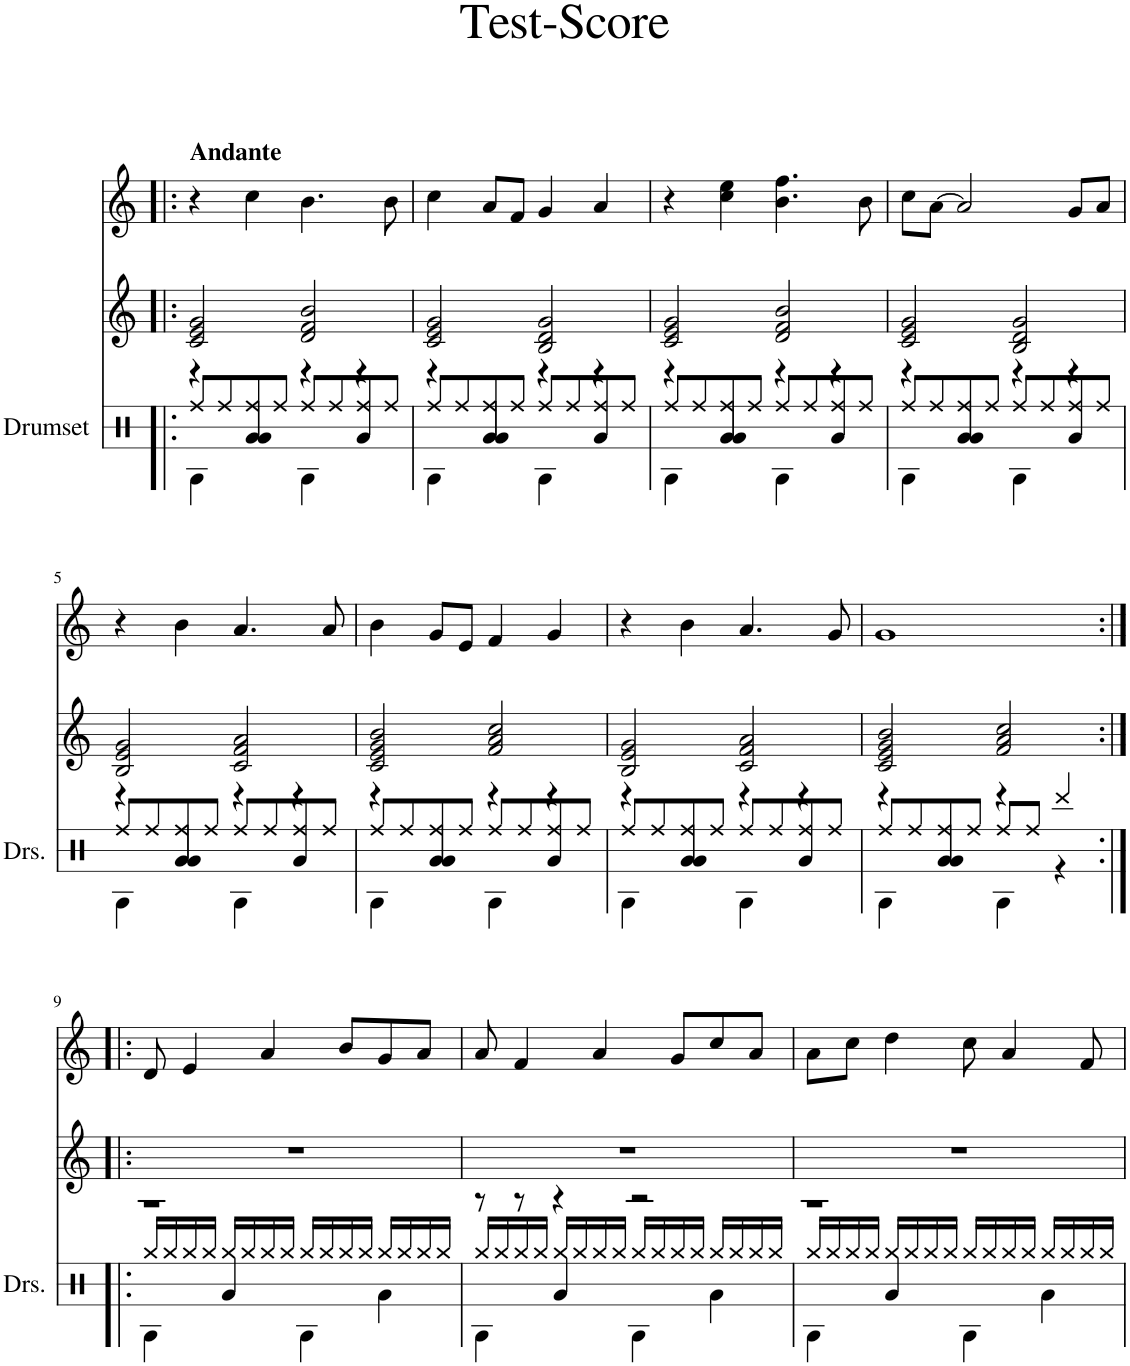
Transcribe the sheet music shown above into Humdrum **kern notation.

**kern	**kern	**kern
*part3	*part2	*part1
*staff3	*staff2	*staff1
*I"Drumset	*I"Piano	*I"Acoustic Guitar
*I'Drs.	*I'Pno	*I'Ac Gtr
*stria3	*	*
*clefX	*clefG2	*clefG2
*	*	*Trd7c12
*k[]	*k[]	*k[]
=1!|:	=1!|:	=1!|:
*^	*	*
*	*^	*	*
!	!	!	!	!LO:TX:a:B:t=Andante
4r	4Rd\	8Rdd/L	2c/ 2e/ 2g/	4r
.	.	8Rdd/	.	.
4Ra/	4Ra/	8Rdd/	.	4cc\
.	.	8Rdd/J	.	.
4r	4Rd\	8Rdd/L	2d/ 2f/ 2b/	4.b\
.	.	8Rdd/	.	.
4Ra/	4r	8Rdd/	.	.
.	.	8Rdd/J	.	8b\
=2	=2	=2	=2	=2
4r	4Rd\	8Rdd/L	2c/ 2e/ 2g/	4cc\
.	.	8Rdd/	.	.
4Ra/	4Ra/	8Rdd/	.	8a/L
.	.	8Rdd/J	.	8f/J
4r	4Rd\	8Rdd/L	2B/ 2d/ 2g/	4g/
.	.	8Rdd/	.	.
4Ra/	4r	8Rdd/	.	4a/
.	.	8Rdd/J	.	.
=3	=3	=3	=3	=3
4r	4Rd\	8Rdd/L	2c/ 2e/ 2g/	4r
.	.	8Rdd/	.	.
4Ra/	4Ra/	8Rdd/	.	4cc\ 4ee\
.	.	8Rdd/J	.	.
4r	4Rd\	8Rdd/L	2d/ 2f/ 2b/	4.b\ 4.ff\
.	.	8Rdd/	.	.
4Ra/	4r	8Rdd/	.	.
.	.	8Rdd/J	.	8b\
=4	=4	=4	=4	=4
4r	4Rd\	8Rdd/L	2c/ 2e/ 2g/	8cc\L
.	.	8Rdd/	.	[8a\J
4Ra/	4Ra/	8Rdd/	.	2a/]
.	.	8Rdd/J	.	.
4r	4Rd\	8Rdd/L	2B/ 2d/ 2g/	.
.	.	8Rdd/	.	.
4Ra/	4r	8Rdd/	.	8g/L
.	.	8Rdd/J	.	8a/J
!!LO:LB:g=z
=5	=5	=5	=5	=5
4r	4Rd\	8Rdd/L	2B/ 2e/ 2g/	4r
.	.	8Rdd/	.	.
4Ra/	4Ra/	8Rdd/	.	4b\
.	.	8Rdd/J	.	.
4r	4Rd\	8Rdd/L	2c/ 2f/ 2a/	4.a/
.	.	8Rdd/	.	.
4Ra/	4r	8Rdd/	.	.
.	.	8Rdd/J	.	8a/
=6	=6	=6	=6	=6
4r	4Rd\	8Rdd/L	2c/ 2e/ 2g/ 2b/	4b\
.	.	8Rdd/	.	.
4Ra/	4Ra/	8Rdd/	.	8g/L
.	.	8Rdd/J	.	8e/J
4r	4Rd\	8Rdd/L	2f/ 2a/ 2cc/	4f/
.	.	8Rdd/	.	.
4Ra/	4r	8Rdd/	.	4g/
.	.	8Rdd/J	.	.
=7	=7	=7	=7	=7
4r	4Rd\	8Rdd/L	2B/ 2e/ 2g/	4r
.	.	8Rdd/	.	.
4Ra/	4Ra/	8Rdd/	.	4b\
.	.	8Rdd/J	.	.
4r	4Rd\	8Rdd/L	2c/ 2f/ 2a/	4.a/
.	.	8Rdd/	.	.
4Ra/	4r	8Rdd/	.	.
.	.	8Rdd/J	.	8g/
=8	=8	=8	=8	=8
4r	4Rd\	8Rdd/L	2c/ 2e/ 2g/ 2b/	1g
.	.	8Rdd/	.	.
4Ra/	4Ra/	8Rdd/	.	.
.	.	8Rdd/J	.	.
4r	4Rd\	8Rdd/L	2f/ 2a/ 2cc/	.
.	.	8Rdd/J	.	.
4Rgg/	4r	4ryy	.	.
!!LO:LB:g=z
=9:|!|:	=9:|!|:	=9:|!|:	=9:|!|:	=9:|!|:
1r	4Rd\	16Ree/LL	1r	8d/
.	.	16Ree/	.	.
.	.	16Ree/	.	4e/
.	.	16Ree/JJ	.	.
.	4Ra/	16Ree/LL	.	.
.	.	16Ree/	.	.
.	.	16Ree/	.	4a/
.	.	16Ree/JJ	.	.
.	4Rd\	16Ree/LL	.	.
.	.	16Ree/	.	.
.	.	16Ree/	.	8b/L
.	.	16Ree/JJ	.	.
.	4Ra\	16Ree/LL	.	8g/
.	.	16Ree/	.	.
.	.	16Ree/	.	8a/J
.	.	16Ree/JJ	.	.
=10	=10	=10	=10	=10
8r	4Rd\	16Ree/LL	1r	8a/
.	.	16Ree/	.	.
8r	.	16Ree/	.	4f/
.	.	16Ree/JJ	.	.
4r	4Ra/	16Ree/LL	.	.
.	.	16Ree/	.	.
.	.	16Ree/	.	4a/
.	.	16Ree/JJ	.	.
2r	4Rd\	16Ree/LL	.	.
.	.	16Ree/	.	.
.	.	16Ree/	.	8g/L
.	.	16Ree/JJ	.	.
.	4Ra\	16Ree/LL	.	8cc/
.	.	16Ree/	.	.
.	.	16Ree/	.	8a/J
.	.	16Ree/JJ	.	.
=11	=11	=11	=11	=11
1r	4Rd\	16Ree/LL	1r	8a\L
.	.	16Ree/	.	.
.	.	16Ree/	.	8cc\J
.	.	16Ree/JJ	.	.
.	4Ra/	16Ree/LL	.	4dd\
.	.	16Ree/	.	.
.	.	16Ree/	.	.
.	.	16Ree/JJ	.	.
.	4Rd\	16Ree/LL	.	8cc\
.	.	16Ree/	.	.
.	.	16Ree/	.	4a/
.	.	16Ree/JJ	.	.
.	4Ra\	16Ree/LL	.	.
.	.	16Ree/	.	.
.	.	16Ree/	.	8f/
.	.	16Ree/JJ	.	.
*v	*v	*v	*	*
=	=	=
*-	*-	*-
